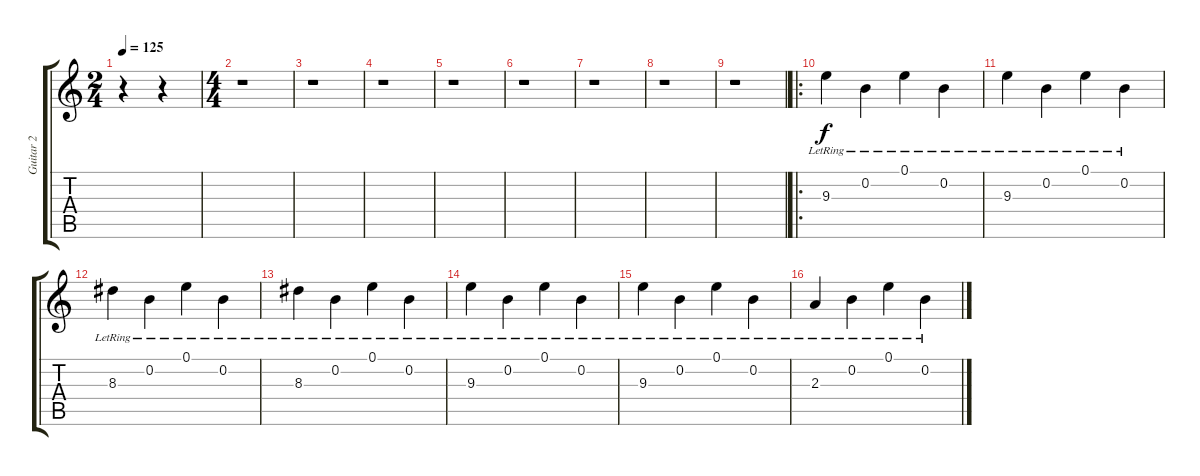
\track ("Guitar 2" "Guitar 2") {instrument distortionguitar}
\staff {score tabs}
\tuning (E4 B3 G3 D3 A2 E2) {hide}
\ts (2 4)
\tempo 125
\clef g2
\ks c
r.4{dy f instrument distortionguitar} r.4 |
\ts (4 4)
r.1 |
r.1 |
r.1 |
r.1 |
r.1 |
r.1 |
r.1 |
r.1 |
\ro
9.3{lr}.4{volume 6} 0.2{lr}.4 0.1{lr}.4 0.2{lr}.4 |
9.3{lr}.4 0.2{lr}.4 0.1{lr}.4 0.2{lr}.4 |
8.3{lr}.4 0.2{lr}.4 0.1{lr}.4 0.2{lr}.4 |
8.3{lr}.4 0.2{lr}.4 0.1{lr}.4 0.2{lr}.4 |
9.3{lr}.4 0.2{lr}.4 0.1{lr}.4 0.2{lr}.4 |
9.3{lr}.4 0.2{lr}.4 0.1{lr}.4 0.2{lr}.4 |
2.3{lr}.4 0.2{lr}.4 0.1{lr}.4 0.2{lr}.4
